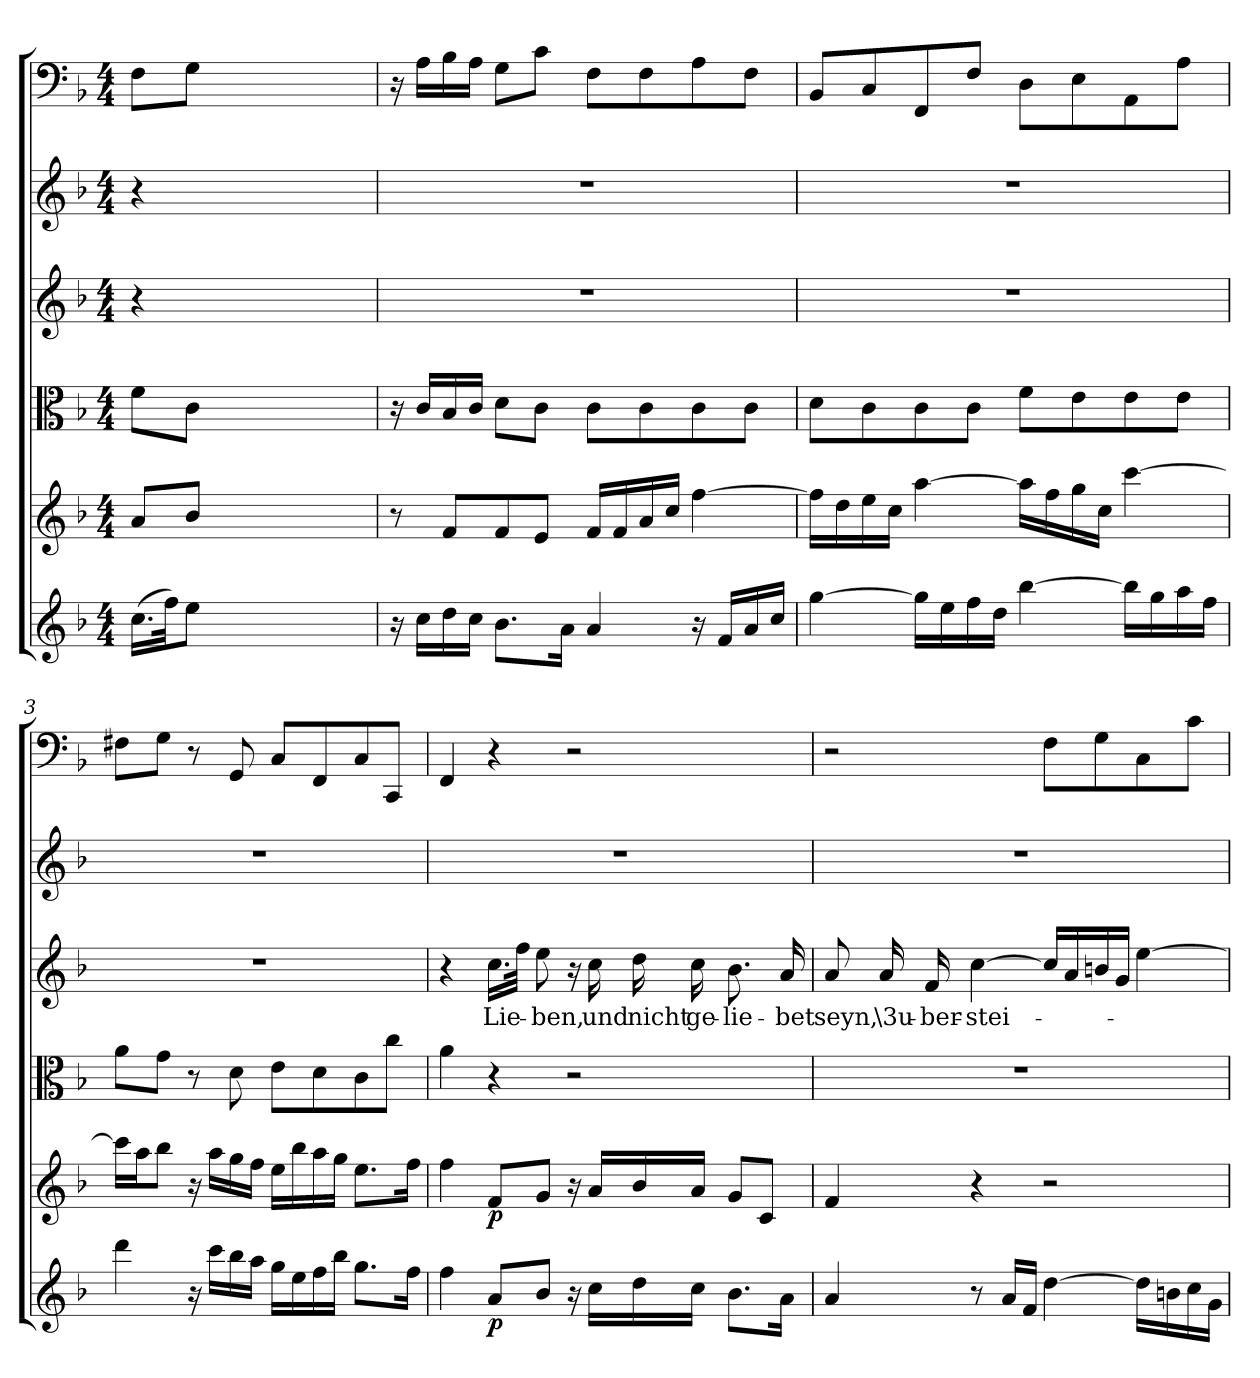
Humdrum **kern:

**kern	**dynam	**kern	**dynam	**kern	**kern	**text	**kern	**kern
*part6	*part6	*part5	*part5	*part4	*part3	*part3	*part2	*part1
*staff6	*staff6	*staff5	*staff5	*staff4	*staff3	*staff3	*staff2	*staff1
*clefG2	*	*clefG2	*	*clefC3	*clefG2	*	*clefG2	*clefF4
*k[b-]	*	*k[b-]	*	*k[b-]	*k[b-]	*	*k[b-]	*k[b-]
*F:	*	*F:	*	*F:	*F:	*	*F:	*F:
*M4/4	*	*M4/4	*	*M4/4	*M4/4	*	*M4/4	*M4/4
=	=	=	=	=	=	=	=	=
(16.cc\LL	.	8a/L	.	8f\L	4r	.	4r	8F\L
32ff\JK)	.	.	.	.	.	.	.	.
8ee\J	.	8b-/J	.	8c\J	.	.	.	8G\J
2ryy	.	2ryy	.	2ryy	2ryy	.	2ryy	2ryy
4ryy	.	4ryy	.	4ryy	4ryy	.	4ryy	4ryy
=1	=1	=1	=1	=1	=1	=1	=1	=1
16r	.	8r	.	16r	1r	.	1r	16r
16cc\LL	.	.	.	16c/LL	.	.	.	16A\LL
16dd\	.	8f/L	.	16B-/	.	.	.	16B-\
16cc\JJ	.	.	.	16c/JJ	.	.	.	16A\JJ
8.b-\L	.	8f/	.	8d\L	.	.	.	8G\L
.	.	8e/J	.	8c\J	.	.	.	8c\J
16a\Jk	.	.	.	.	.	.	.	.
4a/	.	16f/LL	.	8c\L	.	.	.	8F\L
.	.	16f/	.	.	.	.	.	.
.	.	16a/	.	8c\	.	.	.	8F\
.	.	16cc/JJ	.	.	.	.	.	.
16r	.	[4ff\	.	8c\	.	.	.	8A\
16f/LL	.	.	.	.	.	.	.	.
16a/	.	.	.	8c\J	.	.	.	8F\J
16cc/JJ	.	.	.	.	.	.	.	.
=2	=2	=2	=2	=2	=2	=2	=2	=2
[4gg\	.	16ff\LL]	.	8d\L	1r	.	1r	8BB-/L
.	.	16dd\	.	.	.	.	.	.
.	.	16ee\	.	8c\	.	.	.	8C/
.	.	16cc\JJ	.	.	.	.	.	.
16gg\LL]	.	[4aa\	.	8c\	.	.	.	8FF/
16ee\	.	.	.	.	.	.	.	.
16ff\	.	.	.	8c\J	.	.	.	8F/J
16dd\JJ	.	.	.	.	.	.	.	.
[4bb-\	.	16aa\LL]	.	8f\L	.	.	.	8D\L
.	.	16ff\	.	.	.	.	.	.
.	.	16gg\	.	8e\	.	.	.	8E\
.	.	16cc\JJ	.	.	.	.	.	.
16bb-\LL]	.	[4ccc\	.	8e\	.	.	.	8AA\
16gg\	.	.	.	.	.	.	.	.
16aa\	.	.	.	8e\J	.	.	.	8A\J
16ff\JJ	.	.	.	.	.	.	.	.
=3	=3	=3	=3	=3	=3	=3	=3	=3
4ddd\	.	16ccc\LL]	.	8a\L	1r	.	1r	8F#X\L
.	.	16aa\J	.	.	.	.	.	.
.	.	8bb-\J	.	8g\J	.	.	.	8G\J
16r	.	16r	.	8r	.	.	.	8r
16ccc\LL	.	16aa\LL	.	.	.	.	.	.
16bb-\	.	16gg\	.	8d\	.	.	.	8GG/
16aa\JJ	.	16ff\JJ	.	.	.	.	.	.
16gg\LL	.	16ee\LL	.	8e\L	.	.	.	8C/L
16ee\	.	16bb-\	.	.	.	.	.	.
16ff\	.	16aa\	.	8d\	.	.	.	8FF/
16bb-\JJ	.	16gg\JJ	.	.	.	.	.	.
8.gg\L	.	8.ee\L	.	8c\	.	.	.	8C/
.	.	.	.	8cc\J	.	.	.	8CC/J
16ff\Jk	.	16ff\Jk	.	.	.	.	.	.
=4	=4	=4	=4	=4	=4	=4	=4	=4
4ff\	.	4ff\	.	4a\	4r	.	1r	4FF/
8a/L	p	8f/L	p	4r	16.cc\LL	Lie-	.	4r
.	.	.	.	.	32ff\JJk	.	.	.
8b-/J	.	8g/J	.	.	8ee\	-ben,	.	.
16r	.	16r	.	2r	16r	.	.	2r
16cc\LL	.	16a/LL	.	.	16cc\	und	.	.
16dd\	.	16b-/	.	.	16dd\	nicht	.	.
16cc\JJ	.	16a/JJ	.	.	16cc\	ge-	.	.
8.b-\L	.	8g/L	.	.	8.b-\	-lie-	.	.
.	.	8c/J	.	.	.	.	.	.
16a\Jk	.	.	.	.	16a/	-bet	.	.
=5	=5	=5	=5	=5	=5	=5	=5	=5
4a/	.	4f/	.	1r	8a/	seyn,	1r	2r
.	.	.	.	.	16a/	\3u-	.	.
.	.	.	.	.	16f/	-ber-	.	.
8r	.	4r	.	.	[4cc\	-stei-	.	.
16a/LL	.	.	.	.	.	.	.	.
16f/JJ	.	.	.	.	.	.	.	.
[4dd\	.	2r	.	.	16cc/LL]	.	.	8F\L
.	.	.	.	.	16a/	.	.	.
.	.	.	.	.	16bn/	.	.	8G\
.	.	.	.	.	16g/JJ	.	.	.
16dd\LL]	.	.	.	.	[4ee\	.	.	8C\
16bn\	.	.	.	.	.	.	.	.
16cc\	.	.	.	.	.	.	.	8c\J
16g\JJ	.	.	.	.	.	.	.	.
=	=	=	=	=	=	=	=	=
*-	*-	*-	*-	*-	*-	*-	*-	*-
